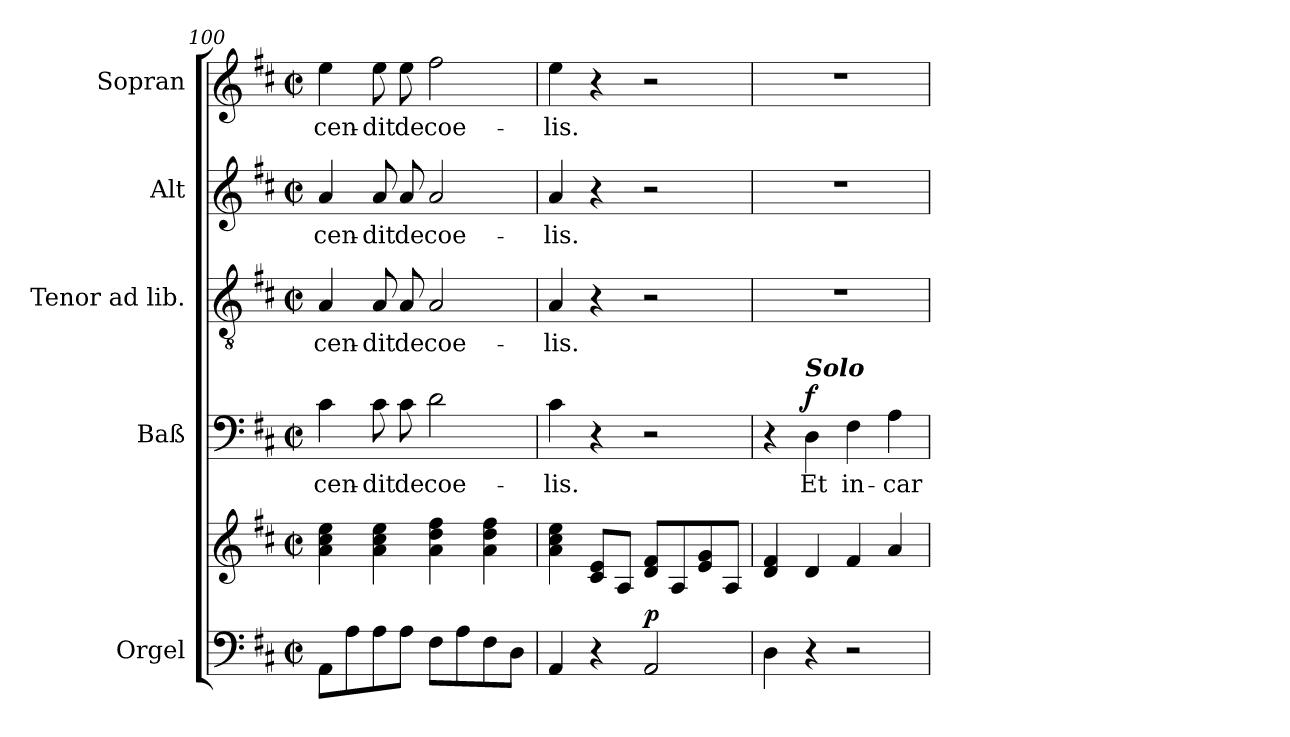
**kern	**kern	**dynam	**kern	**text	**dynam	**kern	**text	**kern	**text	**kern	**text
*part5	*part5	*part5	*part4	*part4	*part4	*part3	*part3	*part2	*part2	*part1	*part1
*staff6	*staff5	*staff5/6	*staff4	*staff4	*staff4	*staff3	*staff3	*staff2	*staff2	*staff1	*staff1
*I"Orgel	*	*	*I"Baß	*	*	*I"Tenor ad lib.	*	*I"Alt	*	*I"Sopran	*
!!LO:LB:g=z
*clefF4	*clefG2	*	*clefF4	*	*	*clefGv2	*	*clefG2	*	*clefG2	*
*k[f#c#]	*k[f#c#]	*	*k[f#c#]	*	*	*k[f#c#]	*	*k[f#c#]	*	*k[f#c#]	*
*D:	*D:	*	*D:	*	*	*D:	*	*D:	*	*D:	*
*M2/2	*M2/2	*	*M2/2	*	*	*M2/2	*	*M2/2	*	*M2/2	*
*met(c|)	*met(c|)	*	*met(c|)	*	*	*met(c|)	*	*met(c|)	*	*met(c|)	*
=100	=100	=100	=100	=100	=100	=100	=100	=100	=100	=100	=100
!	!	!	!	!LO:LY:b	!	!	!LO:LY:b	!	!LO:LY:b	!	!LO:LY:b
8AA\L	4a\ 4cc#\ 4ee\	.	4c#\	-cen-	.	4A/	-cen-	4a/	-cen-	4ee\	-cen-
8A\	.	.	.	.	.	.	.	.	.	.	.
!	!	!	!	!LO:LY:b	!	!	!LO:LY:b	!	!LO:LY:b	!	!LO:LY:b
8A\	4a\ 4cc#\ 4ee\	.	8c#\	-dit	.	8A/	-dit	8a/	-dit	8ee\	-dit
!	!	!	!	!LO:LY:b	!	!	!LO:LY:b	!	!LO:LY:b	!	!LO:LY:b
8A\J	.	.	8c#\	de	.	8A/	de	8a/	de	8ee\	de
!	!	!	!	!LO:LY:b	!	!	!LO:LY:b	!	!LO:LY:b	!	!LO:LY:b
8F#\L	4a\ 4dd\ 4ff#\	.	2d\	coe-	.	2A/	coe-	2a/	coe-	2ff#\	coe-
8A\	.	.	.	.	.	.	.	.	.	.	.
8F#\	4a\ 4dd\ 4ff#\	.	.	.	.	.	.	.	.	.	.
8D\J	.	.	.	.	.	.	.	.	.	.	.
=101	=101	=101	=101	=101	=101	=101	=101	=101	=101	=101	=101
!	!	!	!	!LO:LY:b	!	!	!LO:LY:b	!	!LO:LY:b	!	!LO:LY:b
4AA/	4a\ 4cc#\ 4ee\	.	4c#\	-lis.	.	4A/	-lis.	4a/	-lis.	4ee\	-lis.
4r	8c#/ 8e/L	.	4r	.	.	4r	.	4r	.	4r	.
.	8A/J	.	.	.	.	.	.	.	.	.	.
!	!	!LO:DY:a=2	!	!	!	!	!	!	!	!	!
2AA/	8d/ 8f#/L	p	2r	.	.	2r	.	2r	.	2r	.
.	8A/	.	.	.	.	.	.	.	.	.	.
.	8e/ 8g/	.	.	.	.	.	.	.	.	.	.
.	8A/J	.	.	.	.	.	.	.	.	.	.
=102	=102	=102	=102	=102	=102	=102	=102	=102	=102	=102	=102
4D\	4d/ 4f#/	.	4r	.	.	1r	.	1r	.	1r	.
!	!	!	!LO:TX:a:Bi:t=Solo	!	!	!	!	!	!	!	!
!	!	!	!	!LO:LY:b	!LO:DY:a	!	!	!	!	!	!
4r	4d/	.	4D\	Et	f	.	.	.	.	.	.
!	!	!	!	!LO:LY:b	!	!	!	!	!	!	!
2r	4f#/	.	4F#\	in-	.	.	.	.	.	.	.
!	!	!	!	!LO:LY:b	!	!	!	!	!	!	!
.	4a/	.	4A\	-car-	.	.	.	.	.	.	.
=	=	=	=	=	=	=	=	=	=	=	=
*-	*-	*-	*-	*-	*-	*-	*-	*-	*-	*-	*-
